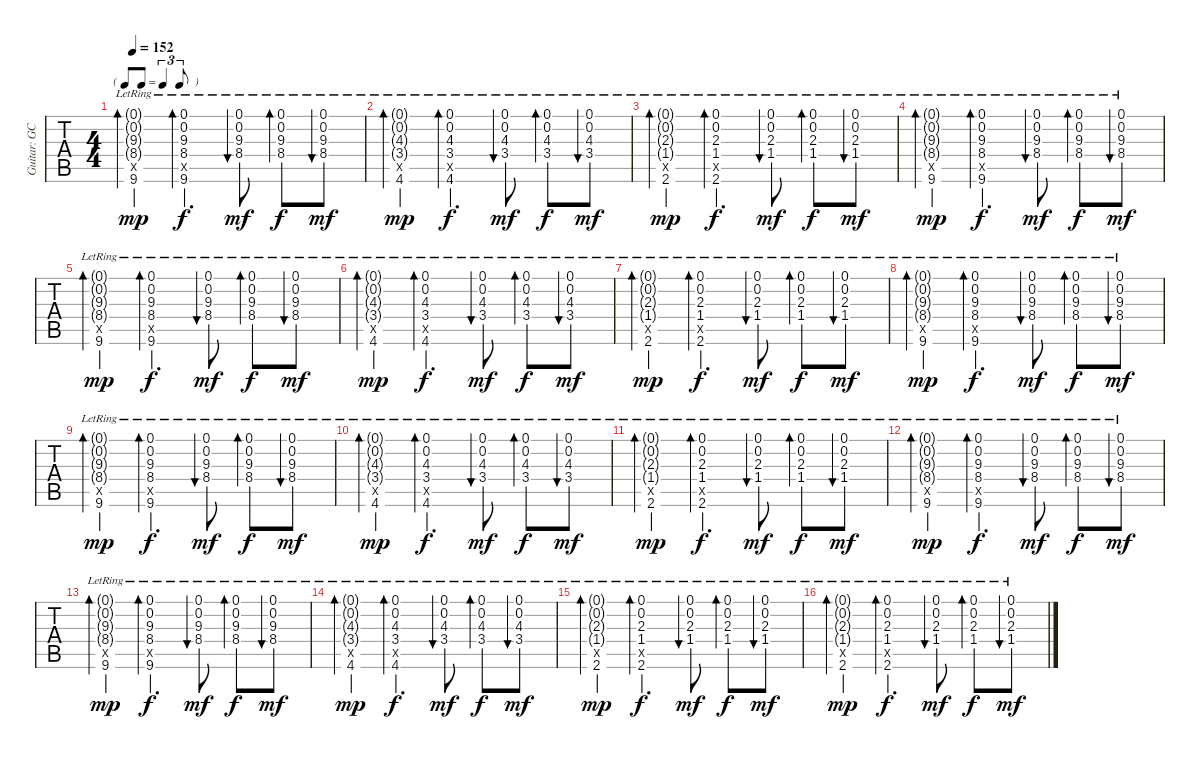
\track ("Guitar: GCEGCC" "Guitar: GC") {instrument acousticguitarnylon}
\staff {tabs}
\tuning (C4 C4 G3 E3 C3 G2) {hide}
\ts (4 4)
\tf triplet8th
\tempo 152
\clef g2
\ks c
(0.1{g lr} 0.2{g lr} 9.3{g lr} 8.4{g lr} 0.5{x} 9.6{lr}).4{bd 60 dy mp} (0.1{lr} 0.2{lr} 9.3{lr} 8.4{lr} 0.5{x} 9.6{lr}).4{d bd 60 dy f} (0.1{lr} 0.2{lr} 9.3{lr} 8.4{lr}).8{bu 60 dy mf} (0.1{lr} 0.2{lr} 9.3{lr} 8.4{lr}).8{bd 60 dy f} (0.1{lr} 0.2{lr} 9.3{lr} 8.4{lr}).8{bu 60 dy mf} |
(0.1{g lr} 0.2{g lr} 4.3{g lr} 3.4{g lr} 0.5{x} 4.6{lr}).4{bd 60 dy mp} (0.1{lr} 0.2{lr} 4.3{lr} 3.4{lr} 0.5{x} 4.6{lr}).4{d bd 60 dy f} (0.1{lr} 0.2{lr} 4.3{lr} 3.4{lr}).8{bu 60 dy mf} (0.1{lr} 0.2{lr} 4.3{lr} 3.4{lr}).8{bd 60 dy f} (0.1{lr} 0.2{lr} 4.3{lr} 3.4{lr}).8{bu 60 dy mf} |
(0.1{g lr} 0.2{g lr} 2.3{g lr} 1.4{g lr} 0.5{x} 2.6{lr}).4{bd 60 dy mp} (0.1{lr} 0.2{lr} 2.3{lr} 1.4{lr} 0.5{x} 2.6{lr}).4{d bd 60 dy f} (0.1{lr} 0.2{lr} 2.3{lr} 1.4{lr}).8{bu 60 dy mf} (0.1{lr} 0.2{lr} 2.3{lr} 1.4{lr}).8{bd 60 dy f} (0.1{lr} 0.2{lr} 2.3{lr} 1.4{lr}).8{bu 60 dy mf} |
(0.1{g lr} 0.2{g lr} 9.3{g lr} 8.4{g lr} 0.5{x} 9.6{lr}).4{bd 60 dy mp} (0.1{lr} 0.2{lr} 9.3{lr} 8.4{lr} 0.5{x} 9.6{lr}).4{d bd 60 dy f} (0.1{lr} 0.2{lr} 9.3{lr} 8.4{lr}).8{bu 60 dy mf} (0.1{lr} 0.2{lr} 9.3{lr} 8.4{lr}).8{bd 60 dy f} (0.1{lr} 0.2{lr} 9.3{lr} 8.4{lr}).8{bu 60 dy mf} |
(0.1{g lr} 0.2{g lr} 9.3{g lr} 8.4{g lr} 0.5{x} 9.6{lr}).4{bd 60 dy mp} (0.1{lr} 0.2{lr} 9.3{lr} 8.4{lr} 0.5{x} 9.6{lr}).4{d bd 60 dy f} (0.1{lr} 0.2{lr} 9.3{lr} 8.4{lr}).8{bu 60 dy mf} (0.1{lr} 0.2{lr} 9.3{lr} 8.4{lr}).8{bd 60 dy f} (0.1{lr} 0.2{lr} 9.3{lr} 8.4{lr}).8{bu 60 dy mf} |
(0.1{g lr} 0.2{g lr} 4.3{g lr} 3.4{g lr} 0.5{x} 4.6{lr}).4{bd 60 dy mp} (0.1{lr} 0.2{lr} 4.3{lr} 3.4{lr} 0.5{x} 4.6{lr}).4{d bd 60 dy f} (0.1{lr} 0.2{lr} 4.3{lr} 3.4{lr}).8{bu 60 dy mf} (0.1{lr} 0.2{lr} 4.3{lr} 3.4{lr}).8{bd 60 dy f} (0.1{lr} 0.2{lr} 4.3{lr} 3.4{lr}).8{bu 60 dy mf} |
(0.1{g lr} 0.2{g lr} 2.3{g lr} 1.4{g lr} 0.5{x} 2.6{lr}).4{bd 60 dy mp} (0.1{lr} 0.2{lr} 2.3{lr} 1.4{lr} 0.5{x} 2.6{lr}).4{d bd 60 dy f} (0.1{lr} 0.2{lr} 2.3{lr} 1.4{lr}).8{bu 60 dy mf} (0.1{lr} 0.2{lr} 2.3{lr} 1.4{lr}).8{bd 60 dy f} (0.1{lr} 0.2{lr} 2.3{lr} 1.4{lr}).8{bu 60 dy mf} |
(0.1{g lr} 0.2{g lr} 9.3{g lr} 8.4{g lr} 0.5{x} 9.6{lr}).4{bd 60 dy mp} (0.1{lr} 0.2{lr} 9.3{lr} 8.4{lr} 0.5{x} 9.6{lr}).4{d bd 60 dy f} (0.1{lr} 0.2{lr} 9.3{lr} 8.4{lr}).8{bu 60 dy mf} (0.1{lr} 0.2{lr} 9.3{lr} 8.4{lr}).8{bd 60 dy f} (0.1{lr} 0.2{lr} 9.3{lr} 8.4{lr}).8{bu 60 dy mf} |
(0.1{g lr} 0.2{g lr} 9.3{g lr} 8.4{g lr} 0.5{x} 9.6{lr}).4{bd 60 dy mp} (0.1{lr} 0.2{lr} 9.3{lr} 8.4{lr} 0.5{x} 9.6{lr}).4{d bd 60 dy f} (0.1{lr} 0.2{lr} 9.3{lr} 8.4{lr}).8{bu 60 dy mf} (0.1{lr} 0.2{lr} 9.3{lr} 8.4{lr}).8{bd 60 dy f} (0.1{lr} 0.2{lr} 9.3{lr} 8.4{lr}).8{bu 60 dy mf} |
(0.1{g lr} 0.2{g lr} 4.3{g lr} 3.4{g lr} 0.5{x} 4.6{lr}).4{bd 60 dy mp} (0.1{lr} 0.2{lr} 4.3{lr} 3.4{lr} 0.5{x} 4.6{lr}).4{d bd 60 dy f} (0.1{lr} 0.2{lr} 4.3{lr} 3.4{lr}).8{bu 60 dy mf} (0.1{lr} 0.2{lr} 4.3{lr} 3.4{lr}).8{bd 60 dy f} (0.1{lr} 0.2{lr} 4.3{lr} 3.4{lr}).8{bu 60 dy mf} |
(0.1{g lr} 0.2{g lr} 2.3{g lr} 1.4{g lr} 0.5{x} 2.6{lr}).4{bd 60 dy mp} (0.1{lr} 0.2{lr} 2.3{lr} 1.4{lr} 0.5{x} 2.6{lr}).4{d bd 60 dy f} (0.1{lr} 0.2{lr} 2.3{lr} 1.4{lr}).8{bu 60 dy mf} (0.1{lr} 0.2{lr} 2.3{lr} 1.4{lr}).8{bd 60 dy f} (0.1{lr} 0.2{lr} 2.3{lr} 1.4{lr}).8{bu 60 dy mf} |
(0.1{g lr} 0.2{g lr} 9.3{g lr} 8.4{g lr} 0.5{x} 9.6{lr}).4{bd 60 dy mp} (0.1{lr} 0.2{lr} 9.3{lr} 8.4{lr} 0.5{x} 9.6{lr}).4{d bd 60 dy f} (0.1{lr} 0.2{lr} 9.3{lr} 8.4{lr}).8{bu 60 dy mf} (0.1{lr} 0.2{lr} 9.3{lr} 8.4{lr}).8{bd 60 dy f} (0.1{lr} 0.2{lr} 9.3{lr} 8.4{lr}).8{bu 60 dy mf} |
(0.1{g lr} 0.2{g lr} 9.3{g lr} 8.4{g lr} 0.5{x} 9.6{lr}).4{bd 60 dy mp} (0.1{lr} 0.2{lr} 9.3{lr} 8.4{lr} 0.5{x} 9.6{lr}).4{d bd 60 dy f} (0.1{lr} 0.2{lr} 9.3{lr} 8.4{lr}).8{bu 60 dy mf} (0.1{lr} 0.2{lr} 9.3{lr} 8.4{lr}).8{bd 60 dy f} (0.1{lr} 0.2{lr} 9.3{lr} 8.4{lr}).8{bu 60 dy mf} |
(0.1{g lr} 0.2{g lr} 4.3{g lr} 3.4{g lr} 0.5{x} 4.6{lr}).4{bd 60 dy mp} (0.1{lr} 0.2{lr} 4.3{lr} 3.4{lr} 0.5{x} 4.6{lr}).4{d bd 60 dy f} (0.1{lr} 0.2{lr} 4.3{lr} 3.4{lr}).8{bu 60 dy mf} (0.1{lr} 0.2{lr} 4.3{lr} 3.4{lr}).8{bd 60 dy f} (0.1{lr} 0.2{lr} 4.3{lr} 3.4{lr}).8{bu 60 dy mf} |
(0.1{g lr} 0.2{g lr} 2.3{g lr} 1.4{g lr} 0.5{x} 2.6{lr}).4{bd 60 dy mp volume 2} (0.1{lr} 0.2{lr} 2.3{lr} 1.4{lr} 0.5{x} 2.6{lr}).4{d bd 60 dy f} (0.1{lr} 0.2{lr} 2.3{lr} 1.4{lr}).8{bu 60 dy mf} (0.1{lr} 0.2{lr} 2.3{lr} 1.4{lr}).8{bd 60 dy f} (0.1{lr} 0.2{lr} 2.3{lr} 1.4{lr}).8{bu 60 dy mf} |
(0.1{g lr} 0.2{g lr} 2.3{g lr} 1.4{g lr} 0.5{x} 2.6{lr}).4{bd 60 dy mp} (0.1{lr} 0.2{lr} 2.3{lr} 1.4{lr} 0.5{x} 2.6{lr}).4{d bd 60 dy f} (0.1{lr} 0.2{lr} 2.3{lr} 1.4{lr}).8{bu 60 dy mf} (0.1{lr} 0.2{lr} 2.3{lr} 1.4{lr}).8{bd 60 dy f} (0.1{lr} 0.2{lr} 2.3{lr} 1.4{lr}).8{bu 60 dy mf}
